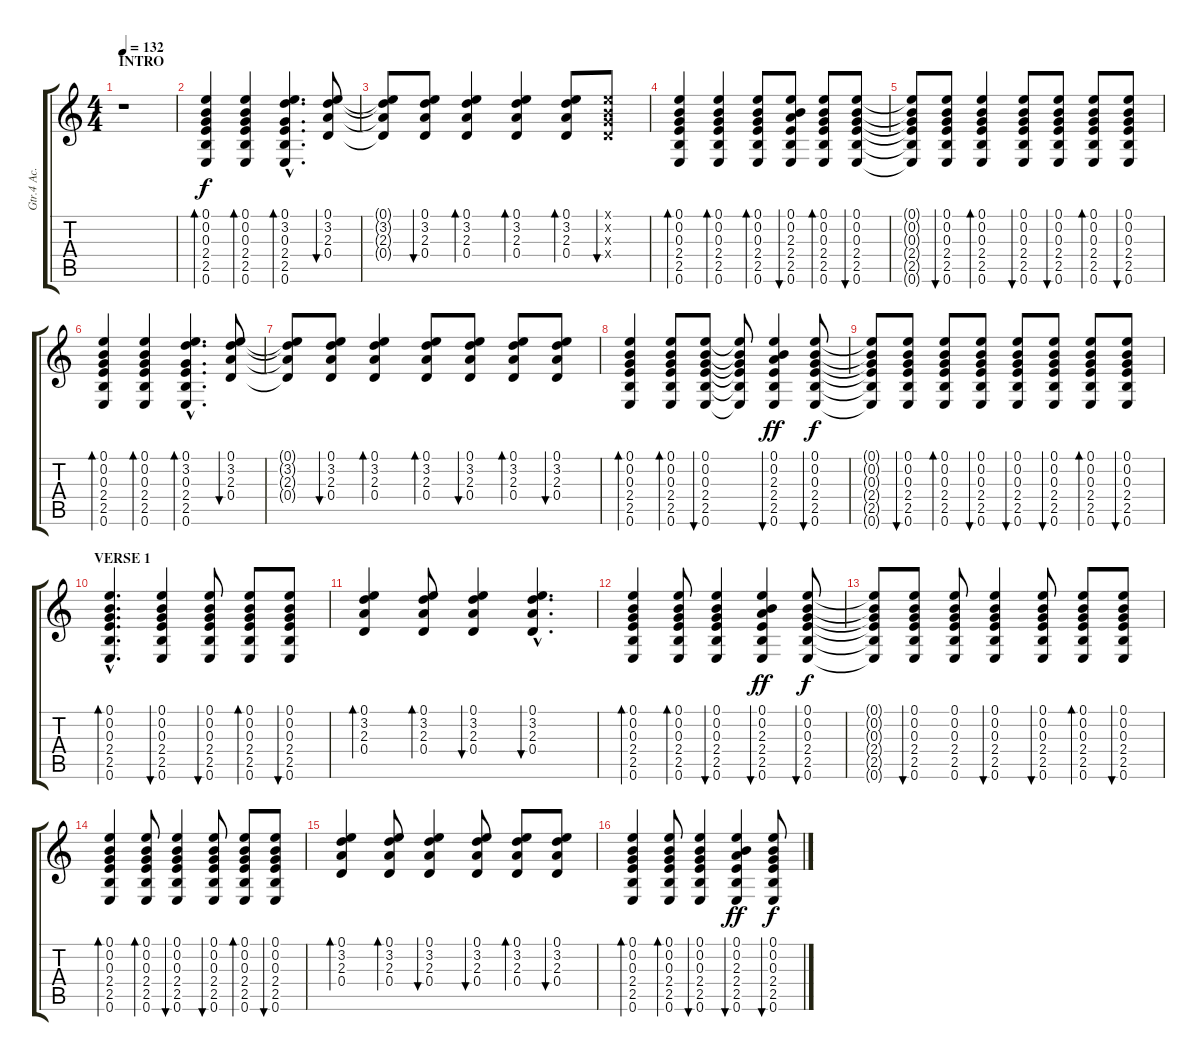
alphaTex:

\track ("Gtr.4 Ac." "Gtr.4 Ac.") {instrument acousticguitarsteel}
\staff {score tabs}
\tuning (E4 B3 G3 D3 A2 E2) {hide}
\ts (4 4)
\section ("" "INTRO")
\tempo 132
\clef g2
\ks c
r.1{dy f instrument acousticguitarsteel} |
(0.1 0.2 0.3 2.4 2.5 0.6).4{bd 60} (0.1 0.2 0.3 2.4 2.5 0.6).4{bd 30} (0.1{hac} 3.2{hac} 0.3{hac} 2.4{hac} 2.5{hac} 0.6{hac}).4{d bd 30} (0.1 3.2 2.3 0.4).8{bu 60} |
(0.1{t} 3.2{t} 2.3{t} 0.4{t}).8 (0.1 3.2 2.3 0.4).8{bu 30} (0.1 3.2 2.3 0.4).4{bd 30} (0.1 3.2 2.3 0.4).4{bd 30} (0.1 3.2 2.3 0.4).8{bd 30} (0.1{x} 0.2{x} 0.3{x} 0.4{x}).8{bu 30} |
(0.1 0.2 0.3 2.4 2.5 0.6).4{bd 30} (0.1 0.2 0.3 2.4 2.5 0.6).4{bd 60} (0.1 0.2 0.3 2.4 2.5 0.6).8{bd 60} (0.1 0.2 2.3 2.4 2.5 0.6).8{bu 30} (0.1 0.2 0.3 2.4 2.5 0.6).8{bd 30} (0.1 0.2 0.3 2.4 2.5 0.6).8{bu 30} |
(0.1{t} 0.2{t} 0.3{t} 2.4{t} 2.5{t} 0.6{t}).8 (0.1 0.2 0.3 2.4 2.5 0.6).8{bu 30} (0.1 0.2 0.3 2.4 2.5 0.6).4{bd 30} (0.1 0.2 0.3 2.4 2.5 0.6).8{bu 60} (0.1 0.2 0.3 2.4 2.5 0.6).8{bu 30} (0.1 0.2 0.3 2.4 2.5 0.6).8{bd 30} (0.1 0.2 0.3 2.4 2.5 0.6).8{bu 30} |
(0.1 0.2 0.3 2.4 2.5 0.6).4{bd 60} (0.1 0.2 0.3 2.4 2.5 0.6).4{bd 30} (0.1{hac} 3.2{hac} 0.3{hac} 2.4{hac} 2.5{hac} 0.6{hac}).4{d bd 30} (0.1 3.2 2.3 0.4).8{bu 60} |
(0.1{t} 3.2{t} 2.3{t} 0.4{t}).8 (0.1 3.2 2.3 0.4).8{bu 30} (0.1 3.2 2.3 0.4).4{bd 30} (0.1 3.2 2.3 0.4).8{bd 30} (0.1 3.2 2.3 0.4).8{bu 30} (0.1 3.2 2.3 0.4).8{bd 30} (0.1 3.2 2.3 0.4).8{bu 30} |
(0.1 0.2 0.3 2.4 2.5 0.6).4{bd 30} (0.1 0.2 0.3 2.4 2.5 0.6).8{bd 60} (0.1 0.2 0.3 2.4 2.5 0.6).8{bu 30} (0.1{t} 0.2{t} 0.3{t} 2.4{t} 2.5{t} 0.6{t}).8 (0.1 0.2 2.3 2.4 2.5 0.6).4{bu 30 dy ff} (0.1 0.2 0.3 2.4 2.5 0.6).8{bu 30 dy f} |
(0.1{t} 0.2{t} 0.3{t} 2.4{t} 2.5{t} 0.6{t}).8 (0.1 0.2 0.3 2.4 2.5 0.6).8{bu 30} (0.1 0.2 0.3 2.4 2.5 0.6).8{bd 30} (0.1 0.2 0.3 2.4 2.5 0.6).8{bu 30} (0.1 0.2 0.3 2.4 2.5 0.6).8{bu 60} (0.1 0.2 0.3 2.4 2.5 0.6).8{bu 30} (0.1 0.2 0.3 2.4 2.5 0.6).8{bd 30} (0.1 0.2 0.3 2.4 2.5 0.6).8{bu 30} |
\section ("" "VERSE 1")
(0.1{hac} 0.2{hac} 0.3{hac} 2.4{hac} 2.5{hac} 0.6{hac}).4{d bd 60} (0.1 0.2 0.3 2.4 2.5 0.6).4{bu 30} (0.1 0.2 0.3 2.4 2.5 0.6).8{bu 60} (0.1 0.2 0.3 2.4 2.5 0.6).8{bd 30} (0.1 0.2 0.3 2.4 2.5 0.6).8{bu 30} |
(0.1 3.2 2.3 0.4).4{bd 30} (0.1 3.2 2.3 0.4).8{bd 60} (0.1 3.2 2.3 0.4).4{bu 60} (0.1{hac} 3.2{hac} 2.3{hac} 0.4{hac}).4{d bu 60} |
(0.1 0.2 0.3 2.4 2.5 0.6).4{bd 60} (0.1 0.2 0.3 2.4 2.5 0.6).8{bd 30} (0.1 0.2 0.3 2.4 2.5 0.6).4{bu 30} (0.1 0.2 2.3 2.4 2.5 0.6).4{bu 60 dy ff} (0.1 0.2 0.3 2.4 2.5 0.6).8{bu 60 dy f} |
(0.1{t} 0.2{t} 0.3{t} 2.4{t} 2.5{t} 0.6{t}).8 (0.1 0.2 0.3 2.4 2.5 0.6).8{bu 30} (0.1 0.2 0.3 2.4 2.5 0.6).8 (0.1 0.2 0.3 2.4 2.5 0.6).4{bu 30} (0.1 0.2 0.3 2.4 2.5 0.6).8{bu 60} (0.1 0.2 0.3 2.4 2.5 0.6).8{bd 30} (0.1 0.2 0.3 2.4 2.5 0.6).8{bu 30} |
(0.1 0.2 0.3 2.4 2.5 0.6).4{bd 60} (0.1 0.2 0.3 2.4 2.5 0.6).8{bd 60} (0.1 0.2 0.3 2.4 2.5 0.6).4{bu 30} (0.1 0.2 0.3 2.4 2.5 0.6).8{bu 60} (0.1 0.2 0.3 2.4 2.5 0.6).8{bd 30} (0.1 0.2 0.3 2.4 2.5 0.6).8{bu 30} |
(0.1 3.2 2.3 0.4).4{bd 30} (0.1 3.2 2.3 0.4).8{bd 60} (0.1 3.2 2.3 0.4).4{bu 60} (0.1 3.2 2.3 0.4).8{bu 60} (0.1 3.2 2.3 0.4).8{bd 30} (0.1 3.2 2.3 0.4).8{bu 30} |
(0.1 0.2 0.3 2.4 2.5 0.6).4{bd 60} (0.1 0.2 0.3 2.4 2.5 0.6).8{bd 30} (0.1 0.2 0.3 2.4 2.5 0.6).4{bu 30} (0.1 0.2 2.3 2.4 2.5 0.6).4{bu 60 dy ff} (0.1 0.2 0.3 2.4 2.5 0.6).8{bu 60 dy f}
